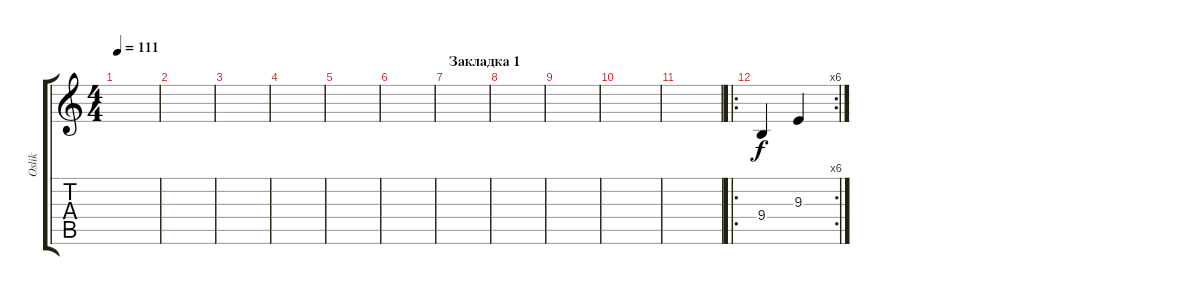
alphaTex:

\track ("Oslik" "Oslik") {instrument tubularbells}
\staff {score tabs}
\tuning (E4 B3 G3 D3 A2 E2) {hide}
\ts (4 4)
\tempo 111
\clef g2
\ks c
|
|
|
|
|
|
\section ("" "Закладка 1")
|
|
|
|
|
\ro
\rc 6
9.4.4 9.3.4
